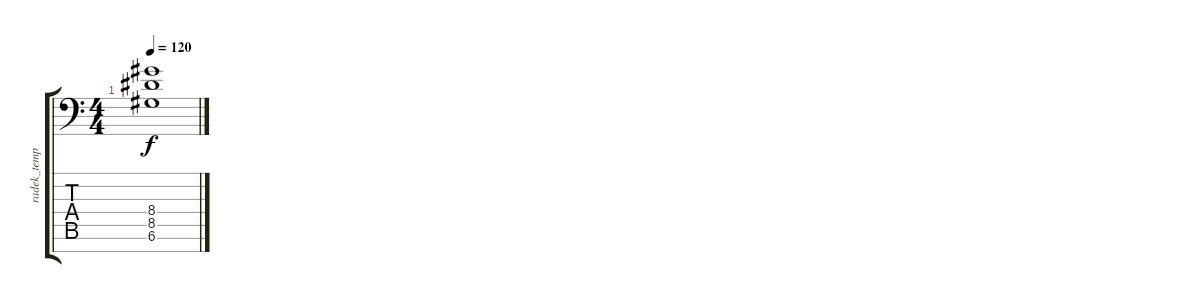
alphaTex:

\track ("radek_temp" "radek_temp") {instrument distortionguitar}
\staff {score tabs}
\tuning (D4 A3 F3 C3 G2 D2 A1) {hide}
\ts (4 4)
\tempo 120
\clef f4
\ks c
(8.4{t} 8.5{t} 6.6{t}).1{dy f}
